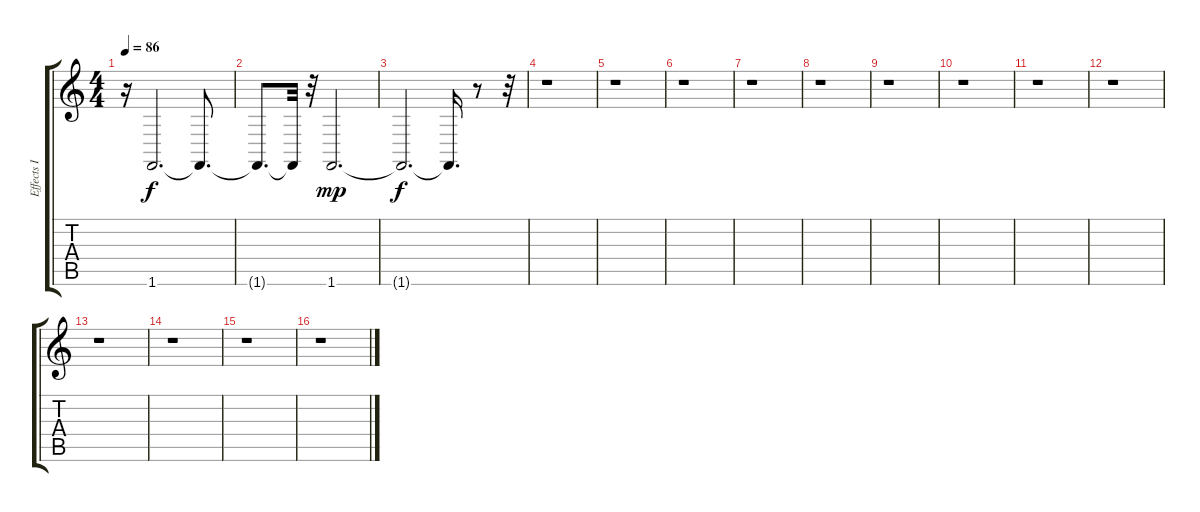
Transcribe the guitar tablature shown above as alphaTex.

\track ("Effects I" "Effects I") {instrument seashore}
\staff {score tabs}
\tuning (E4 B3 G3 D3 A2 E2) {hide}
\ts (4 4)
\tempo 86
\clef g2
\ks c
r.16{dy f} 1.6.2{d} 1.6{t}.8{d} |
1.6{t}.8{d} 1.6{t}.32 r.32 1.6.2{d dy mp} |
1.6{t}.2{d dy f} 1.6{t}.16{d} r.8 r.32 |
r.1 |
r.1 |
r.1 |
r.1 |
r.1 |
r.1 |
r.1 |
r.1 |
r.1 |
r.1 |
r.1 |
r.1 |
r.1
